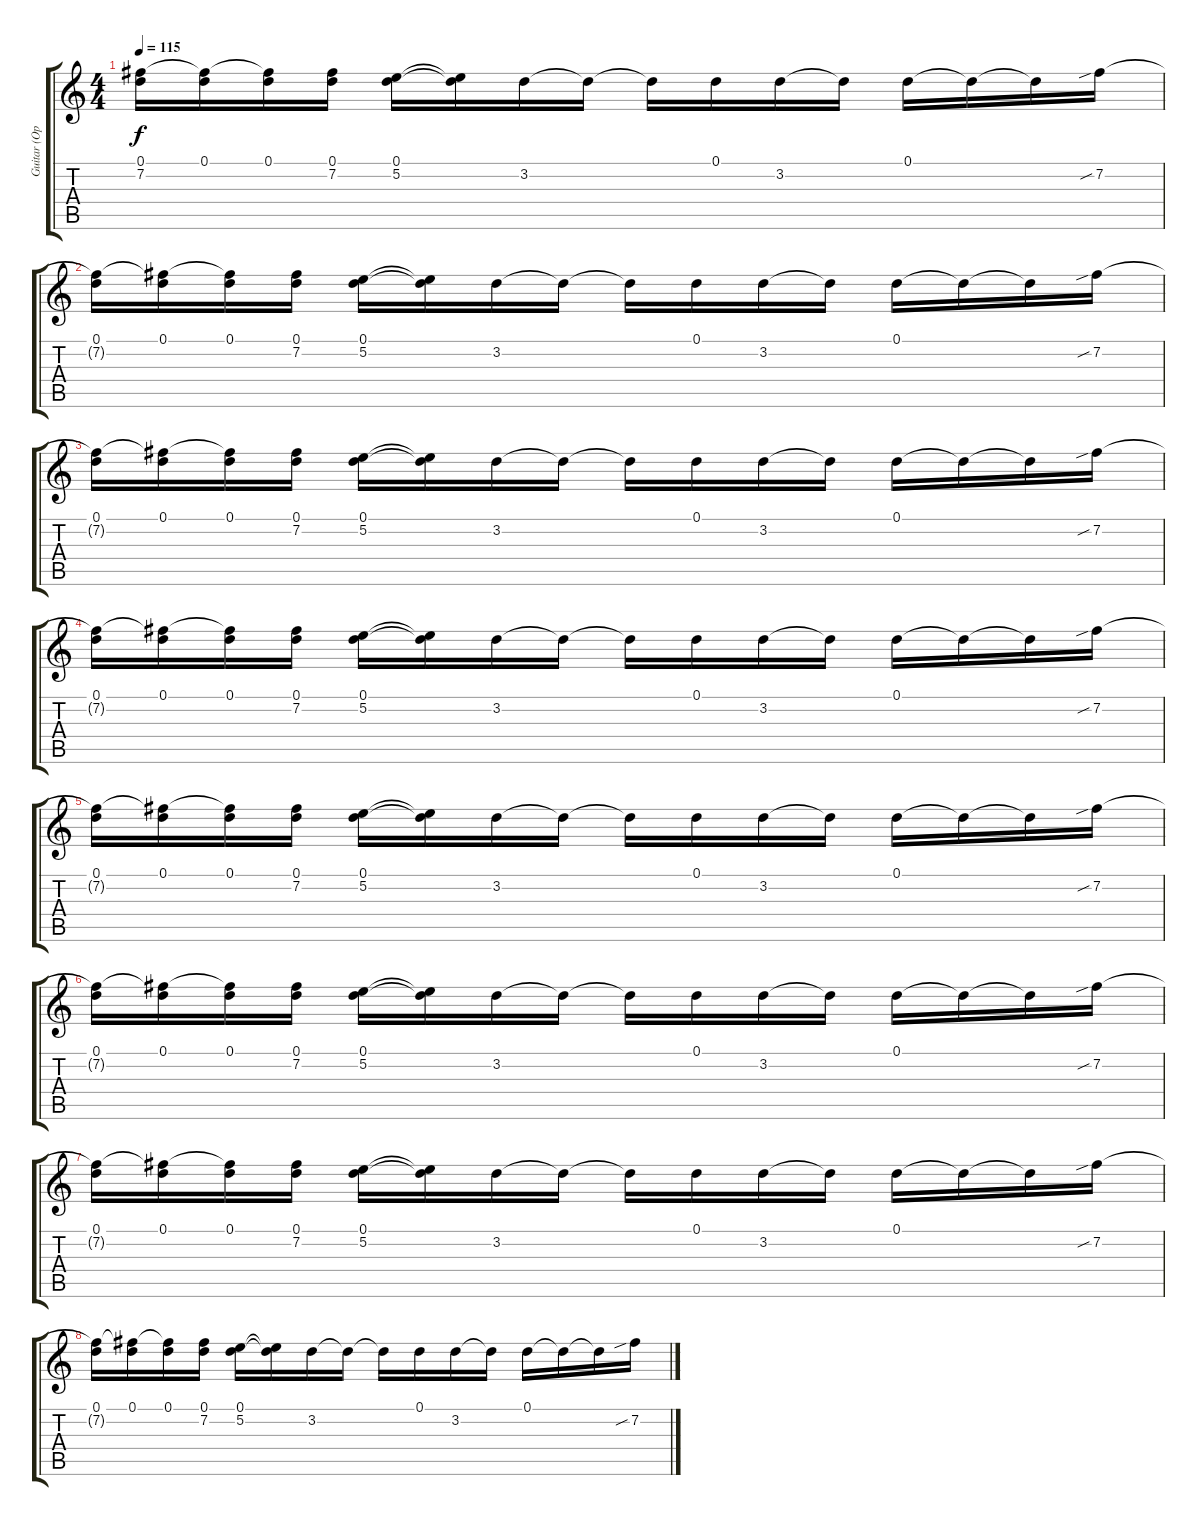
\track ("Guitar (Open G)" "Guitar (Op") {instrument distortionguitar}
\staff {score tabs}
\tuning (D4 B3 G3 D3 G2 D2) {hide}
\ts (4 4)
\tempo 115
\clef g2
\ks c
(0.1 7.2{t}).16{dy f} (0.1 7.2{t}).16 (0.1 7.2{t}).16 (0.1 7.2).16 (0.1 5.2).16 (0.1{t} 5.2{t}).16 3.2.16 3.2{t}.16 3.2{t}.16 0.1.16 3.2.16 3.2{t}.16 0.1.16 0.1{t}.16 0.1{t}.16 7.2{sib}.16 |
(0.1 7.2{t}).16 (0.1 7.2{t}).16 (0.1 7.2{t}).16 (0.1 7.2).16 (0.1 5.2).16 (0.1{t} 5.2{t}).16 3.2.16 3.2{t}.16 3.2{t}.16 0.1.16 3.2.16 3.2{t}.16 0.1.16 0.1{t}.16 0.1{t}.16 7.2{sib}.16 |
(0.1 7.2{t}).16 (0.1 7.2{t}).16 (0.1 7.2{t}).16 (0.1 7.2).16 (0.1 5.2).16 (0.1{t} 5.2{t}).16 3.2.16 3.2{t}.16 3.2{t}.16 0.1.16 3.2.16 3.2{t}.16 0.1.16 0.1{t}.16 0.1{t}.16 7.2{sib}.16 |
(0.1 7.2{t}).16 (0.1 7.2{t}).16 (0.1 7.2{t}).16 (0.1 7.2).16 (0.1 5.2).16 (0.1{t} 5.2{t}).16 3.2.16 3.2{t}.16 3.2{t}.16 0.1.16 3.2.16 3.2{t}.16 0.1.16 0.1{t}.16 0.1{t}.16 7.2{sib}.16 |
(0.1 7.2{t}).16 (0.1 7.2{t}).16 (0.1 7.2{t}).16 (0.1 7.2).16 (0.1 5.2).16 (0.1{t} 5.2{t}).16 3.2.16 3.2{t}.16 3.2{t}.16 0.1.16 3.2.16 3.2{t}.16 0.1.16 0.1{t}.16 0.1{t}.16 7.2{sib}.16 |
(0.1 7.2{t}).16 (0.1 7.2{t}).16 (0.1 7.2{t}).16 (0.1 7.2).16 (0.1 5.2).16 (0.1{t} 5.2{t}).16 3.2.16 3.2{t}.16 3.2{t}.16 0.1.16 3.2.16 3.2{t}.16 0.1.16 0.1{t}.16 0.1{t}.16 7.2{sib}.16 |
(0.1 7.2{t}).16 (0.1 7.2{t}).16 (0.1 7.2{t}).16 (0.1 7.2).16 (0.1 5.2).16 (0.1{t} 5.2{t}).16 3.2.16 3.2{t}.16 3.2{t}.16 0.1.16 3.2.16 3.2{t}.16 0.1.16 0.1{t}.16 0.1{t}.16 7.2{sib}.16 |
(0.1 7.2{t}).16 (0.1 7.2{t}).16 (0.1 7.2{t}).16 (0.1 7.2).16 (0.1 5.2).16 (0.1{t} 5.2{t}).16 3.2.16 3.2{t}.16 3.2{t}.16 0.1.16 3.2.16 3.2{t}.16 0.1.16 0.1{t}.16 0.1{t}.16 7.2{sib}.16
